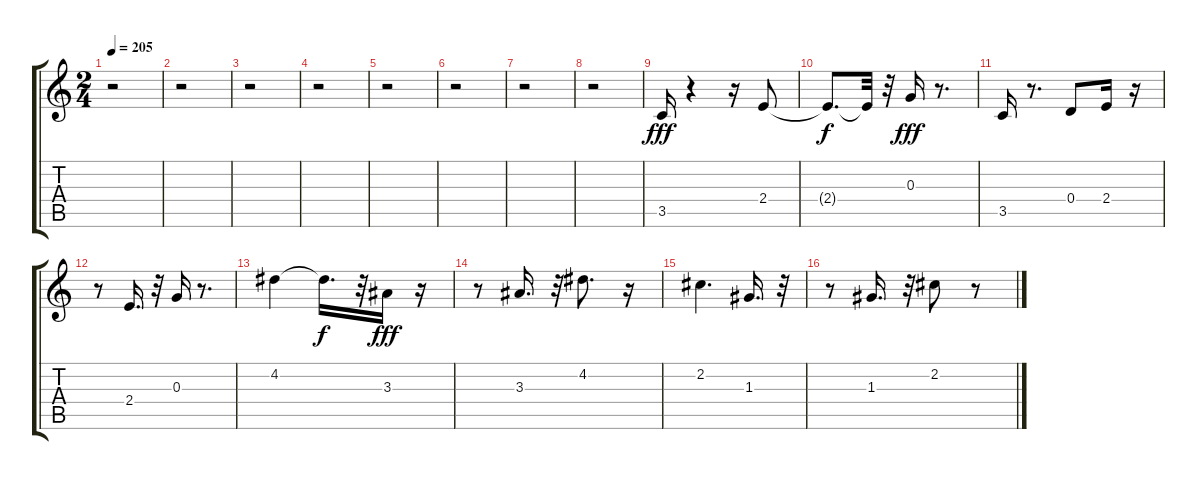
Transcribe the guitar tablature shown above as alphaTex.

\track "" {instrument acousticguitarnylon}
\staff {score tabs}
\tuning (E4 B3 G3 D3 A2 E2) {hide}
\ts (2 4)
\tempo 205
\clef g2
\ks c
r.2{dy fff} |
r.2 |
r.2 |
r.2 |
r.2 |
r.2 |
r.2 |
r.2 |
3.5.16 r.4 r.16 2.4.8 |
2.4{t}.8{d dy f} 2.4{t}.32 r.32 0.3.16{dy fff} r.8{d} |
3.5.16 r.8{d} 0.4.8 2.4.16 r.16 |
r.8 2.4.16{d} r.32 0.3.16 r.8{d} |
4.2.4 4.2{t}.16{d dy f} r.32 3.3.16{dy fff} r.16 |
r.8 3.3.16{d} r.32 4.2.8{d} r.16 |
2.2.4{d} 1.3.16{d} r.32 |
r.8 1.3.16{d} r.32 2.2.8 r.8
